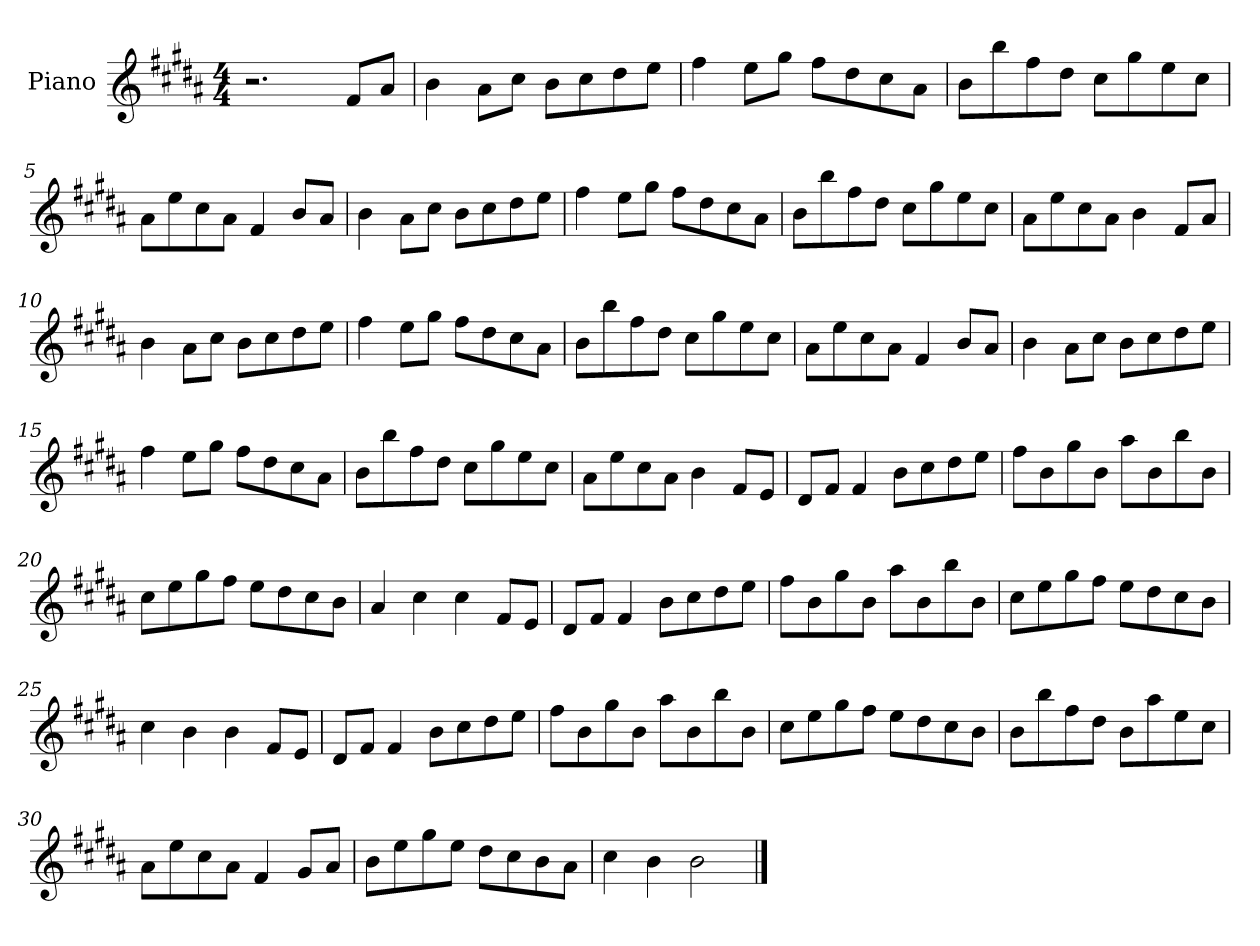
**kern
*part1
*staff1
*I"Piano
*I'Pno
*clefG2
*k[f#c#g#d#a#]
*M4/4
=1
2.r
8f#/L
8a#/J
=2
4b\
8a#\L
8cc#\J
8b\L
8cc#\
8dd#\
8ee\J
=3
4ff#\
8ee\L
8gg#\J
8ff#\L
8dd#\
8cc#\
8a#\J
=4
8b\L
8bb\
8ff#\
8dd#\J
8cc#\L
8gg#\
8ee\
8cc#\J
=5
8a#\L
8ee\
8cc#\
8a#\J
4f#/
8b/L
8a#/J
=6
4b\
8a#\L
8cc#\J
8b\L
8cc#\
8dd#\
8ee\J
=7
4ff#\
8ee\L
8gg#\J
8ff#\L
8dd#\
8cc#\
8a#\J
=8
8b\L
8bb\
8ff#\
8dd#\J
8cc#\L
8gg#\
8ee\
8cc#\J
=9
8a#\L
8ee\
8cc#\
8a#\J
4b\
8f#/L
8a#/J
=10
4b\
8a#\L
8cc#\J
8b\L
8cc#\
8dd#\
8ee\J
=11
4ff#\
8ee\L
8gg#\J
8ff#\L
8dd#\
8cc#\
8a#\J
=12
8b\L
8bb\
8ff#\
8dd#\J
8cc#\L
8gg#\
8ee\
8cc#\J
=13
8a#\L
8ee\
8cc#\
8a#\J
4f#/
8b/L
8a#/J
=14
4b\
8a#\L
8cc#\J
8b\L
8cc#\
8dd#\
8ee\J
=15
4ff#\
8ee\L
8gg#\J
8ff#\L
8dd#\
8cc#\
8a#\J
=16
8b\L
8bb\
8ff#\
8dd#\J
8cc#\L
8gg#\
8ee\
8cc#\J
=17
8a#\L
8ee\
8cc#\
8a#\J
4b\
8f#/L
8e/J
=18
8d#/L
8f#/J
4f#/
8b\L
8cc#\
8dd#\
8ee\J
=19
8ff#\L
8b\
8gg#\
8b\J
8aa#\L
8b\
8bb\
8b\J
=20
8cc#\L
8ee\
8gg#\
8ff#\J
8ee\L
8dd#\
8cc#\
8b\J
=21
4a#/
4cc#\
4cc#\
8f#/L
8e/J
=22
8d#/L
8f#/J
4f#/
8b\L
8cc#\
8dd#\
8ee\J
=23
8ff#\L
8b\
8gg#\
8b\J
8aa#\L
8b\
8bb\
8b\J
=24
8cc#\L
8ee\
8gg#\
8ff#\J
8ee\L
8dd#\
8cc#\
8b\J
=25
4cc#\
4b\
4b\
8f#/L
8e/J
=26
8d#/L
8f#/J
4f#/
8b\L
8cc#\
8dd#\
8ee\J
=27
8ff#\L
8b\
8gg#\
8b\J
8aa#\L
8b\
8bb\
8b\J
=28
8cc#\L
8ee\
8gg#\
8ff#\J
8ee\L
8dd#\
8cc#\
8b\J
=29
8b\L
8bb\
8ff#\
8dd#\J
8b\L
8aa#\
8ee\
8cc#\J
=30
8a#\L
8ee\
8cc#\
8a#\J
4f#/
8g#/L
8a#/J
=31
8b\L
8ee\
8gg#\
8ee\J
8dd#\L
8cc#\
8b\
8a#\J
=32
4cc#\
4b\
2b\
==
*-
